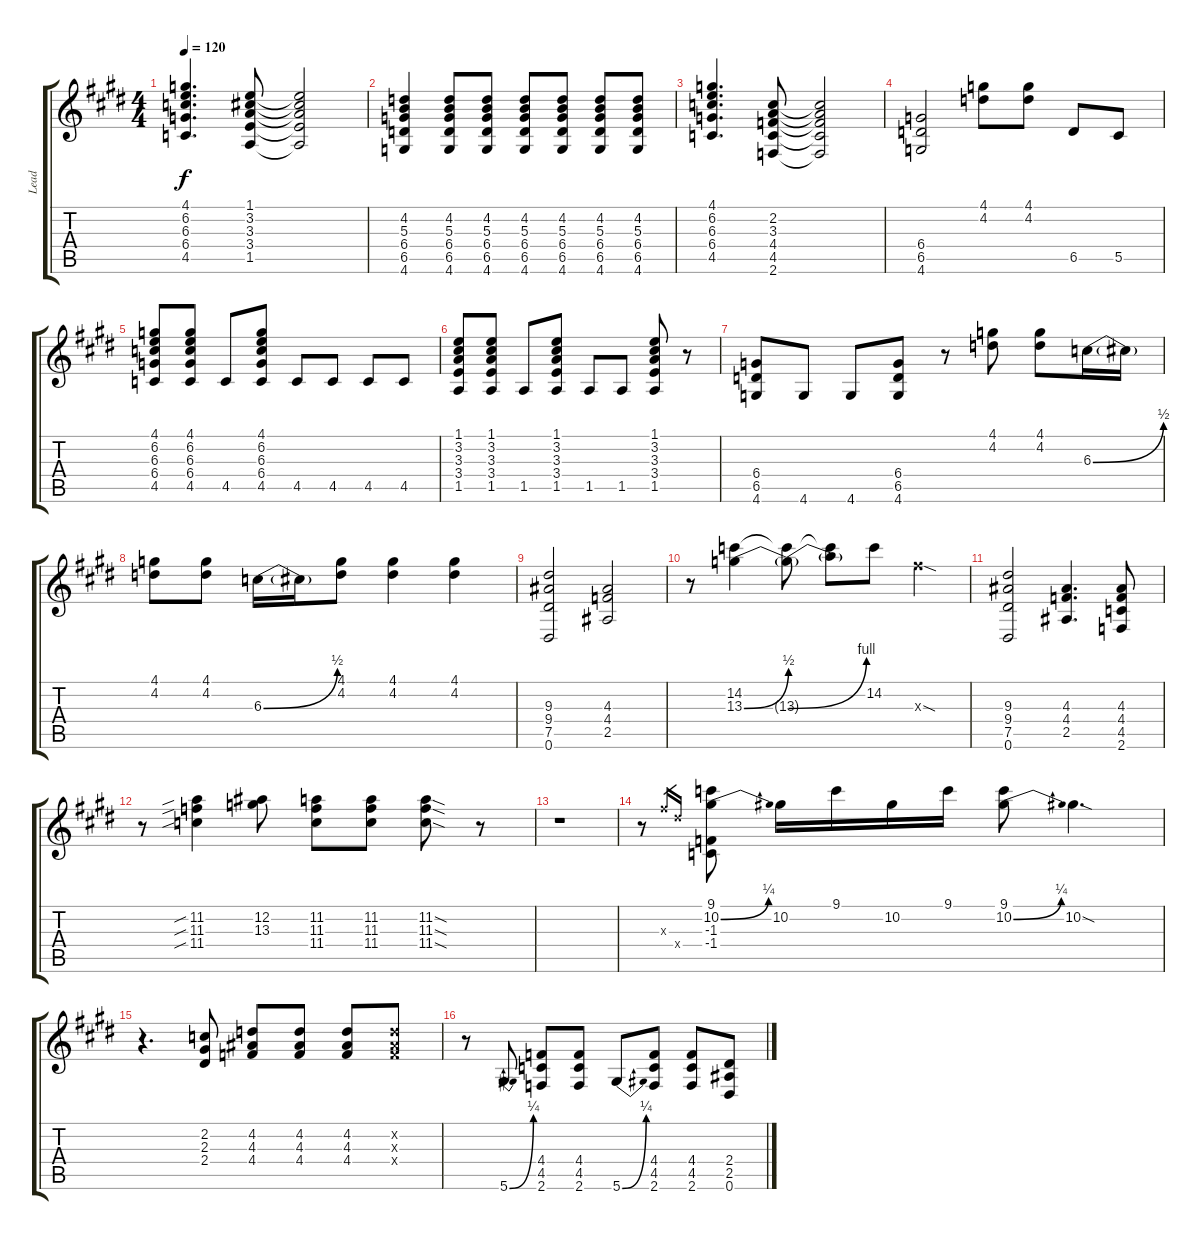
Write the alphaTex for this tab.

\track ("Lead" "Lead") {instrument distortionguitar}
\staff {score tabs}
\tuning (Eb4 Bb3 Gb3 Db3 Ab2 Eb2) {hide}
\ts (4 4)
\tempo 120
\clef g2
\ks e
(4.1 6.2 6.3 6.4 4.5).4{d dy f} (1.1 3.2 3.3 3.4 1.5).8 (1.1{t} 3.2{t} 3.3{t} 3.4{t} 1.5{t}).2 |
(4.2 5.3 6.4 6.5 4.6).4 (4.2 5.3 6.4 6.5 4.6).8 (4.2 5.3 6.4 6.5 4.6).8 (4.2 5.3 6.4 6.5 4.6).8 (4.2 5.3 6.4 6.5 4.6).8 (4.2 5.3 6.4 6.5 4.6).8 (4.2 5.3 6.4 6.5 4.6).8 |
(4.1 6.2 6.3 6.4 4.5).4{d} (2.2 3.3 4.4 4.5 2.6).8 (2.2{t} 3.3{t} 4.4{t} 4.5{t} 2.6{t}).2 |
(6.4 6.5 4.6).2 (4.1 4.2).8 (4.1 4.2).8 6.5.8 5.5.8 |
(4.1 6.2 6.3 6.4 4.5).8 (4.1 6.2 6.3 6.4 4.5).8 4.5.8 (4.1 6.2 6.3 6.4 4.5).8 4.5.8 4.5.8 4.5.8 4.5.8 |
(1.1 3.2 3.3 3.4 1.5).8 (1.1 3.2 3.3 3.4 1.5).8 1.5.8 (1.1 3.2 3.3 3.4 1.5).8 1.5.8 1.5.8 (1.1 3.2 3.3 3.4 1.5).8 r.8 |
(6.4 6.5 4.6).8 4.6.8 4.6.8 (6.4 6.5 4.6).8 r.8 (4.1 4.2).8 (4.1 4.2).8 6.3{be (bend 0 0 60 2)}.16 6.3{t}.16 |
(4.1 4.2).8 (4.1 4.2).8 6.3{be (bend 0 0 60 2)}.16 6.3{t}.16 (4.1 4.2).8 (4.1 4.2).4 (4.1 4.2).4 |
\ks c#minor
(9.3 9.4 7.5 0.6).2 (4.3 4.4 2.5).2 |
\ks e
r.8 (14.2 13.3{be (bend 0 0 60 2)}).4 (14.2{t} 13.3{be (bend 0 0 60 4) t}).8 (14.2{t} 13.3{t}).8 14.2.8 12.3{sod x}.4 |
\ks c#minor
(9.3 9.4 7.5 0.6).2 (4.3 4.4 2.5).4{d} (4.3 4.4 4.5 2.6).8 |
\ks e
r.8 (11.2{sib} 11.3{sib} 11.4{sib}).4 (12.2 13.3).8 (11.2 11.3 11.4).8 (11.2 11.3 11.4).8 (11.2{sod} 11.3{sod} 11.4{sod}).8 r.8 |
\ks c#minor
r.1 |
\ks e
r.8 12.3{x}.16{gr} 14.4{x}.16{gr} (9.1 10.2{be (bend 0 0 60 1)} -1.3 -1.4).8 10.2.16 9.1.16 10.2.16 9.1.16 (9.1 10.2{be (bend 0 0 60 1)}).8 10.2{sod}.4{d} |
\ks c#minor
r.4{d} (2.2 2.3 2.4).8 (4.2 4.3 4.4).8 (4.2 4.3 4.4).8 (4.2 4.3 4.4).8 (4.2{x} 4.3{x} 4.4{x}).8 |
\ks e
r.8 5.6{be (bend 0 0 60 1)}.8 (4.4 4.5 2.6).8 (4.4 4.5 2.6).8 5.6{be (bend 0 0 60 1)}.8 (4.4 4.5 2.6).8 (4.4 4.5 2.6).8 (2.4 2.5 0.6).8
